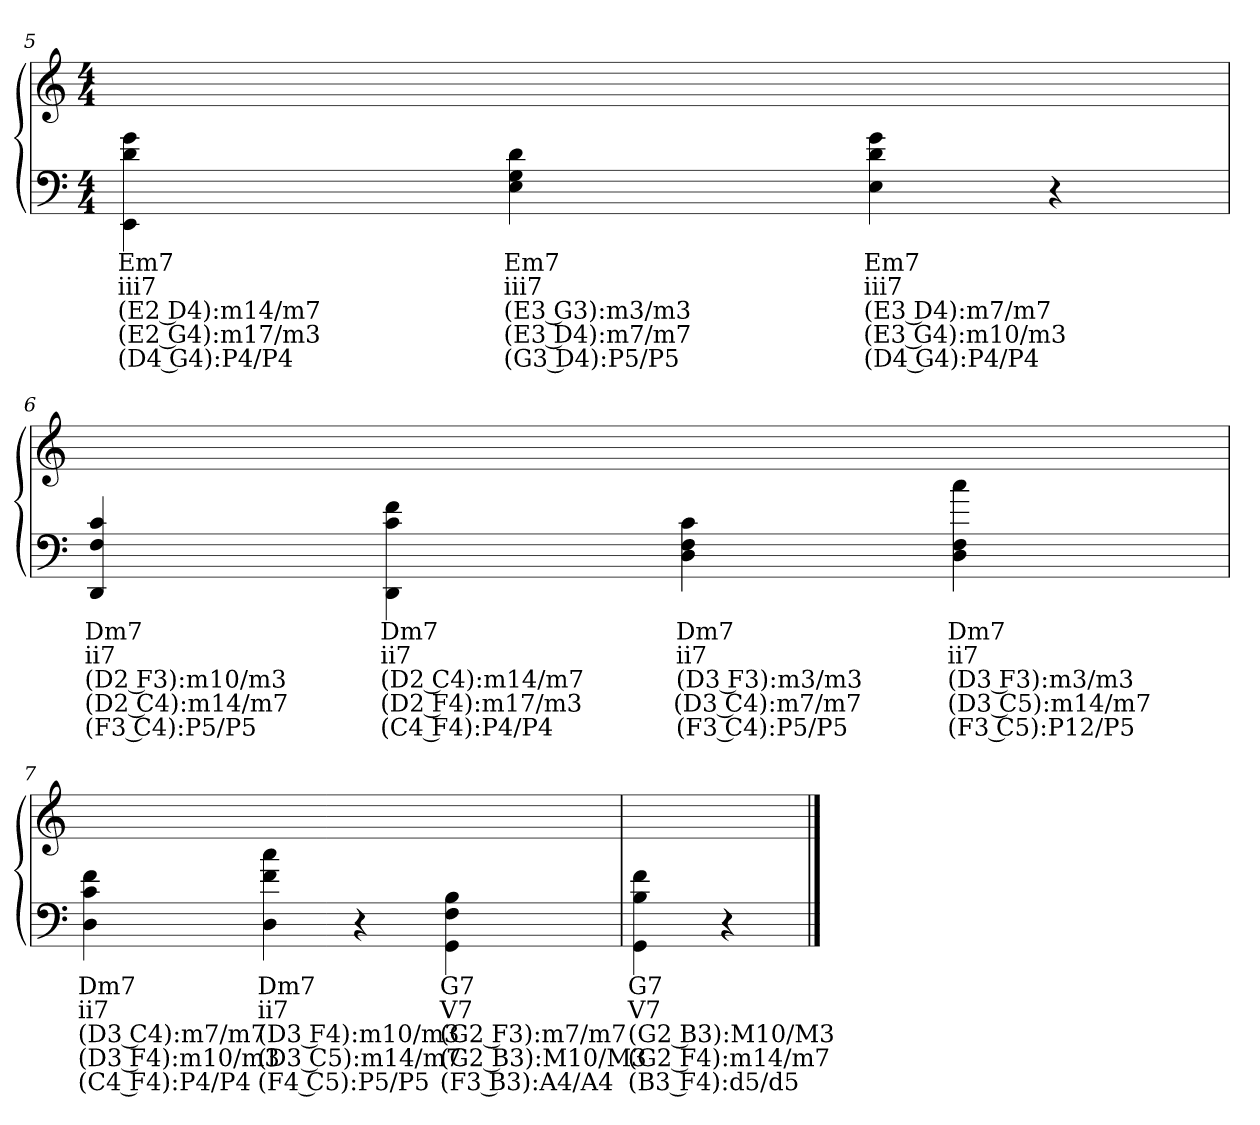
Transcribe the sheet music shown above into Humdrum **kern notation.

**kern	**text	**text	**text	**text	**text	**kern
*part2	*part2	*part2	*part2	*part2	*part2	*part1
*staff2	*staff2	*staff2	*staff2	*staff2	*staff2	*staff1
*clefF4	*	*	*	*	*	*clefG2
*k[]	*	*	*	*	*	*k[]
*C:	*	*	*	*	*	*C:
*M4/4	*	*	*	*	*	*M4/4
=5	=5	=5	=5	=5	=5	=5
4EE 4d 4g	Em7	iii7	(E2 D4):m14/m7	(E2 G4):m17/m3	(D4 G4):P4/P4	1ryy
4E 4G 4d	Em7	iii7	(E3 G3):m3/m3	(E3 D4):m7/m7	(G3 D4):P5/P5	.
4E 4d 4g	Em7	iii7	(E3 D4):m7/m7	(E3 G4):m10/m3	(D4 G4):P4/P4	.
4r	.	.	.	.	.	.
=6	=6	=6	=6	=6	=6	=6
4DD 4F 4c	Dm7	ii7	(D2 F3):m10/m3	(D2 C4):m14/m7	(F3 C4):P5/P5	1ryy
4DD 4c 4f	Dm7	ii7	(D2 C4):m14/m7	(D2 F4):m17/m3	(C4 F4):P4/P4	.
4D 4F 4c	Dm7	ii7	(D3 F3):m3/m3	(D3 C4):m7/m7	(F3 C4):P5/P5	.
4D 4F 4cc	Dm7	ii7	(D3 F3):m3/m3	(D3 C5):m14/m7	(F3 C5):P12/P5	.
=7	=7	=7	=7	=7	=7	=7
4D 4c 4f	Dm7	ii7	(D3 C4):m7/m7	(D3 F4):m10/m3	(C4 F4):P4/P4	1ryy
4D 4f 4cc	Dm7	ii7	(D3 F4):m10/m3	(D3 C5):m14/m7	(F4 C5):P5/P5	.
4r	.	.	.	.	.	.
4GG 4F 4B	G7	V7	(G2 F3):m7/m7	(G2 B3):M10/M3	(F3 B3):A4/A4	.
=8	=8	=8	=8	=8	=8	=8
4GG 4B 4f	G7	V7	(G2 B3):M10/M3	(G2 F4):m14/m7	(B3 F4):d5/d5	2ryy
4r	.	.	.	.	.	.
==	==	==	==	==	==	==
*-	*-	*-	*-	*-	*-	*-
